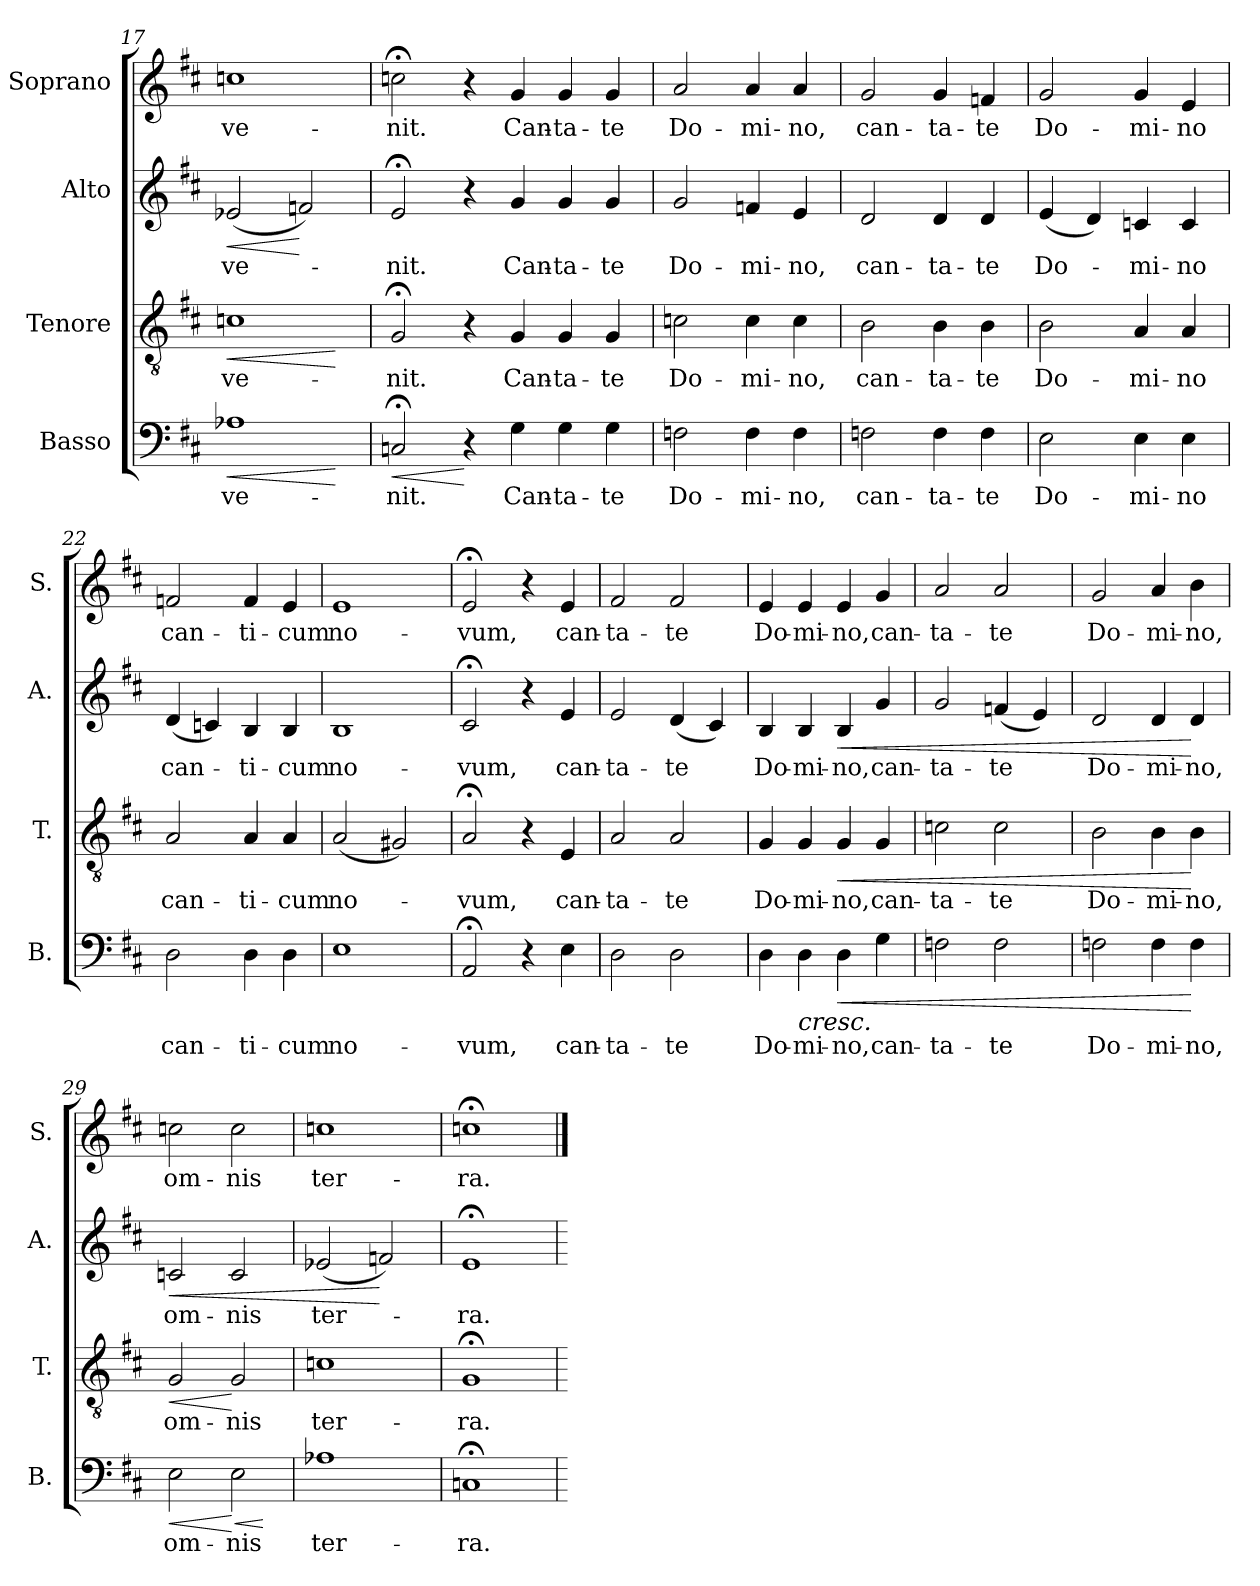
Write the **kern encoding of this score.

**kern	**text	**dynam	**kern	**text	**dynam	**kern	**text	**dynam	**kern	**text
*part4	*part4	*part4	*part3	*part3	*part3	*part2	*part2	*part2	*part1	*part1
*staff4	*staff4	*staff4	*staff3	*staff3	*staff3	*staff2	*staff2	*staff2	*staff1	*staff1
*I"Basso	*	*	*I"Tenore	*	*	*I"Alto	*	*	*I"Soprano	*
*I'B.	*	*	*I'T.	*	*	*I'A.	*	*	*I'S.	*
!!LO:LB:g=z
*clefF4	*	*	*clefGv2	*	*	*clefG2	*	*	*clefG2	*
*k[f#c#]	*	*	*k[f#c#]	*	*	*k[f#c#]	*	*	*k[f#c#]	*
*D:	*	*	*D:	*	*	*D:	*	*	*D:	*
=17	=17	=17	=17	=17	=17	=17	=17	=17	=17	=17
!	!LO:LY:b:cj	!LO:HP:b	!	!LO:LY:b:cj	!LO:HP:b	!	!LO:LY:b:cj	!LO:HP:b	!	!LO:LY:b:cj
1A-X	ve-	<	1cn	ve-	<	(<2e-X/	ve-	<	1ccn	ve-
.	.	.	.	.	.	2fn/)	.	[	.	.
.	.	[	.	.	[	.	.	.	.	.
=18	=18	=18	=18	=18	=18	=18	=18	=18	=18	=18
!	!LO:LY:b:cj	!LO:HP:b	!	!LO:LY:b:cj	!	!	!LO:LY:b:cj	!	!	!LO:LY:b:cj
2Cn;</	-nit.	<	2G;</	-nit.	.	2e;</	-nit.	.	2ccn;<\	-nit.
4r	.	[	4r	.	.	4r	.	.	4r	.
!	!LO:LY:b:cj	!	!	!LO:LY:b:cj	!	!	!LO:LY:b:cj	!	!	!LO:LY:b:cj
4G\	Can-	.	4G/	Can-	.	4g/	Can-	.	4g/	Can-
!	!LO:LY:b:cj	!	!	!LO:LY:b:cj	!	!	!LO:LY:b:cj	!	!	!LO:LY:b:cj
4G\	-ta-	.	4G/	-ta-	.	4g/	-ta-	.	4g/	-ta-
!	!LO:LY:b:cj	!	!	!LO:LY:b:cj	!	!	!LO:LY:b:cj	!	!	!LO:LY:b:cj
4G\	-te	.	4G/	-te	.	4g/	-te	.	4g/	-te
=19	=19	=19	=19	=19	=19	=19	=19	=19	=19	=19
!	!LO:LY:b:cj	!	!	!LO:LY:b:cj	!	!	!LO:LY:b:cj	!	!	!LO:LY:b:cj
2Fn\	Do-	.	2cn\	Do-	.	2g/	Do-	.	2a/	Do-
!	!LO:LY:b:cj	!	!	!LO:LY:b:cj	!	!	!LO:LY:b:cj	!	!	!LO:LY:b:cj
4F\	-mi-	.	4c\	-mi-	.	4fn/	-mi-	.	4a/	-mi-
!	!LO:LY:b:cj	!	!	!LO:LY:b:cj	!	!	!LO:LY:b:cj	!	!	!LO:LY:b:cj
4F\	-no,	.	4c\	-no,	.	4e/	-no,	.	4a/	-no,
=20	=20	=20	=20	=20	=20	=20	=20	=20	=20	=20
!	!LO:LY:b:cj	!	!	!LO:LY:b:cj	!	!	!LO:LY:b:cj	!	!	!LO:LY:b:cj
2Fn\	can-	.	2B\	can-	.	2d/	can-	.	2g/	can-
!	!LO:LY:b:cj	!	!	!LO:LY:b:cj	!	!	!LO:LY:b:cj	!	!	!LO:LY:b:cj
4F\	-ta-	.	4B\	-ta-	.	4d/	-ta-	.	4g/	-ta-
!	!LO:LY:b:cj	!	!	!LO:LY:b:cj	!	!	!LO:LY:b:cj	!	!	!LO:LY:b:cj
4F\	-te	.	4B\	-te	.	4d/	-te	.	4fn/	-te
!!LO:LB:g=z
=21	=21	=21	=21	=21	=21	=21	=21	=21	=21	=21
!	!LO:LY:b:cj	!	!	!LO:LY:b:cj	!	!	!LO:LY:b:cj	!	!	!LO:LY:b:cj
2E\	Do-	.	2B\	Do-	.	(<4e/	Do-	.	2g/	Do-
.	.	.	.	.	.	4d/)	.	.	.	.
!	!LO:LY:b:cj	!	!	!LO:LY:b:cj	!	!	!LO:LY:b:cj	!	!	!LO:LY:b:cj
4E\	-mi-	.	4A/	-mi-	.	4cn/	-mi-	.	4g/	-mi-
!	!LO:LY:b:cj	!	!	!LO:LY:b:cj	!	!	!LO:LY:b:cj	!	!	!LO:LY:b:cj
4E\	-no	.	4A/	-no	.	4c/	-no	.	4e/	-no
=22	=22	=22	=22	=22	=22	=22	=22	=22	=22	=22
!	!LO:LY:b:cj	!	!	!LO:LY:b:cj	!	!	!LO:LY:b:cj	!	!	!LO:LY:b:cj
2D\	can-	.	2A/	can-	.	(<4d/	can-	.	2fn/	can-
.	.	.	.	.	.	4cn/)	.	.	.	.
!	!LO:LY:b:cj	!	!	!LO:LY:b:cj	!	!	!LO:LY:b:cj	!	!	!LO:LY:b:cj
4D\	-ti-	.	4A/	-ti-	.	4B/	-ti-	.	4f/	-ti-
!	!LO:LY:b:cj	!	!	!LO:LY:b:cj	!	!	!LO:LY:b:cj	!	!	!LO:LY:b:cj
4D\	-cum	.	4A/	-cum	.	4B/	-cum	.	4e/	-cum
=23	=23	=23	=23	=23	=23	=23	=23	=23	=23	=23
!	!LO:LY:b:cj	!	!	!LO:LY:b:cj	!	!	!LO:LY:b:cj	!	!	!LO:LY:b:cj
1E	no-	.	(<2A/	no-	.	1B	no-	.	1e	no-
.	.	.	2G#X/)	.	.	.	.	.	.	.
=24	=24	=24	=24	=24	=24	=24	=24	=24	=24	=24
!	!LO:LY:b:cj	!	!	!LO:LY:b:cj	!	!	!LO:LY:b:cj	!	!	!LO:LY:b:cj
2AA;</	-vum,	.	2A;</	-vum,	.	2c#;</	-vum,	.	2e;</	-vum,
4r	.	.	4r	.	.	4r	.	.	4r	.
!	!LO:LY:b:cj	!	!	!LO:LY:b:cj	!	!	!LO:LY:b:cj	!	!	!LO:LY:b:cj
4E\	can-	.	4E/	can-	.	4e/	can-	.	4e/	can-
!!LO:PB:g=z
=25	=25	=25	=25	=25	=25	=25	=25	=25	=25	=25
!	!LO:LY:b:cj	!	!	!LO:LY:b:cj	!	!	!LO:LY:b:cj	!	!	!LO:LY:b:cj
2D\	-ta-	.	2A/	-ta-	.	2e/	-ta-	.	2f#/	-ta-
!	!LO:LY:b:cj	!	!	!LO:LY:b:cj	!	!	!LO:LY:b:cj	!	!	!LO:LY:b:cj
2D\	-te	.	2A/	-te	.	(<4d/	-te	.	2f#/	-te
.	.	.	.	.	.	4c#/)	.	.	.	.
=26	=26	=26	=26	=26	=26	=26	=26	=26	=26	=26
!	!LO:LY:b:cj	!	!	!LO:LY:b:cj	!	!	!LO:LY:b:cj	!	!	!LO:LY:b:cj
4D\	Do-	.	4G/	Do-	.	4B/	Do-	.	4e/	Do-
!	!LO:LY:b:cj	!LO:HP:b	!	!LO:LY:b:cj	!	!	!LO:LY:b:cj	!	!	!LO:LY:b:cj
4D\	-mi-	<	4G/	-mi-	.	4B/	-mi-	.	4e/	-mi-
!	!LO:LY:b:cj	!LO:HP:b	!	!LO:LY:b:cj	!LO:HP:b	!	!LO:LY:b:cj	!LO:HP:b	!	!LO:LY:b:cj
4D\	-no,	<	4G/	-no,	<	4B/	-no,	<	4e/	-no,
!	!LO:LY:b:cj	!	!	!LO:LY:b:cj	!	!	!LO:LY:b:cj	!	!	!LO:LY:b:cj
4G\	can-	.	4G/	can-	.	4g/	can-	.	4g/	can-
=27	=27	=27	=27	=27	=27	=27	=27	=27	=27	=27
!	!LO:LY:b:cj	!	!	!LO:LY:b:cj	!	!	!LO:LY:b:cj	!	!	!LO:LY:b:cj
2Fn\	-ta-	.	2cn\	-ta-	.	2g/	-ta-	.	2a/	-ta-
!	!LO:LY:b:cj	!	!	!LO:LY:b:cj	!	!	!LO:LY:b:cj	!	!	!LO:LY:b:cj
2F\	-te	.	2c\	-te	.	(<4fn/	-te	.	2a/	-te
.	.	.	.	.	.	4e/)	.	.	.	.
=28	=28	=28	=28	=28	=28	=28	=28	=28	=28	=28
!	!LO:LY:b:cj	!	!	!LO:LY:b:cj	!	!	!LO:LY:b:cj	!	!	!LO:LY:b:cj
2Fn\	Do-	.	2B\	Do-	.	2d/	Do-	.	2g/	Do-
!	!LO:LY:b:cj	!	!	!LO:LY:b:cj	!	!	!LO:LY:b:cj	!	!	!LO:LY:b:cj
4F\	-mi-	.	4B\	-mi-	.	4d/	-mi-	.	4a/	-mi-
!	!LO:LY:b:cj	!	!	!LO:LY:b:cj	!	!	!LO:LY:b:cj	!	!	!LO:LY:b:cj
4F\	-no,	[ [	4B\	-no,	[	4d/	-no,	[	4b\	-no,
!!LO:LB:g=z
=29	=29	=29	=29	=29	=29	=29	=29	=29	=29	=29
!	!LO:LY:b:cj	!LO:HP:b	!	!LO:LY:b:cj	!LO:HP:b	!	!LO:LY:b:cj	!LO:HP:b	!	!LO:LY:b:cj
2E\	om-	<	2G/	om-	<	2cn/	om-	<	2ccn\	om-
!	!LO:LY:b:cj	!LO:HP:n=1:b	!	!LO:LY:b:cj	!	!	!LO:LY:b:cj	!	!	!LO:LY:b:cj
2E\	-nis	[ <	2G/	-nis	[	2c/	-nis	.	2cc\	-nis
.	.	[	.	.	.	.	.	.	.	.
=30	=30	=30	=30	=30	=30	=30	=30	=30	=30	=30
!	!LO:LY:b:cj	!	!	!LO:LY:b:cj	!	!	!LO:LY:b:cj	!	!	!LO:LY:b:cj
1A-X	ter-	.	1cn	ter-	.	(<2e-X/	ter-	.	1ccn	ter-
.	.	.	.	.	.	2fn/)	.	[	.	.
=31	=31	=31	=31	=31	=31	=31	=31	=31	=31	=31
!	!LO:LY:b:cj	!	!	!LO:LY:b:cj	!	!	!LO:LY:b:cj	!	!	!LO:LY:b:cj
1Cn;<	-ra.	.	1G;<	-ra.	.	1e;<	-ra.	.	1ccn;<	-ra.
=	==	==	=	==	==	=	==	==	==	==
*-	*-	*-	*-	*-	*-	*-	*-	*-	*-	*-
